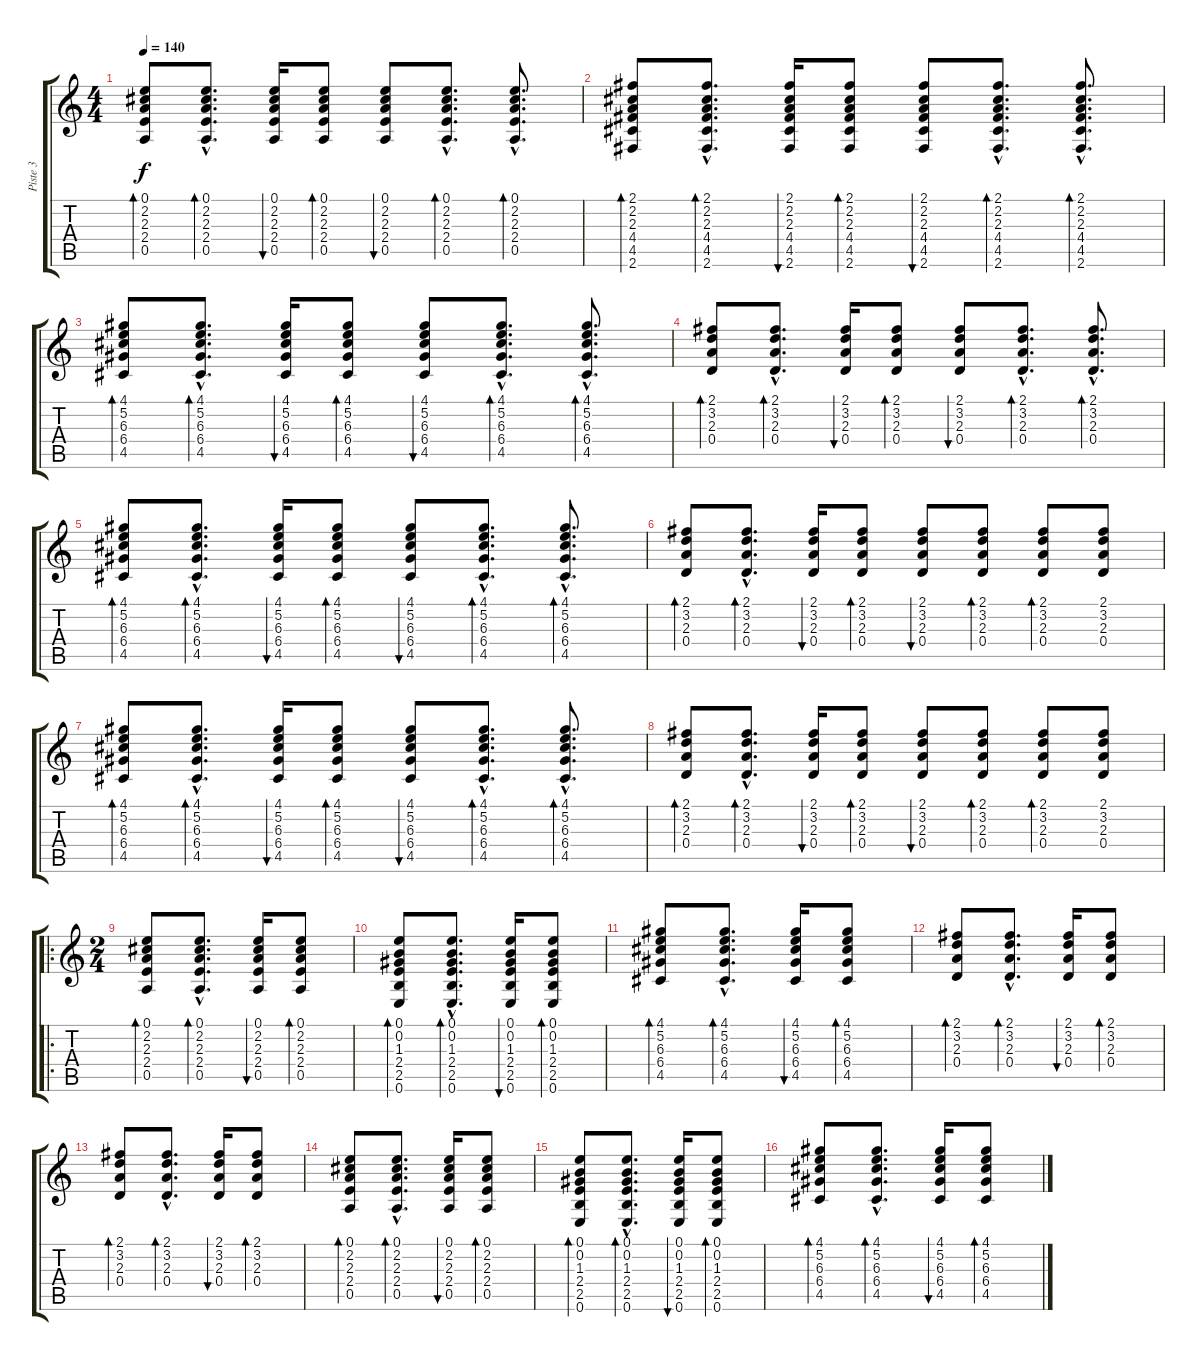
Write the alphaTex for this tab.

\track ("Piste 3" "Piste 3") {instrument acousticguitarsteel}
\staff {score tabs}
\tuning (E4 B3 G3 D3 A2 E2) {hide}
\ts (4 4)
\tempo 140
\clef g2
\ks c
(0.1 2.2 2.3 2.4 0.5).8{bd 60 dy f} (0.1{hac} 2.2{hac} 2.3{hac} 2.4{hac} 0.5{hac}).8{d bd 60} (0.1 2.2 2.3 2.4 0.5).16{bu 60} (0.1 2.2 2.3 2.4 0.5).8{bd 60} (0.1 2.2 2.3 2.4 0.5).8{bu 60} (0.1{hac} 2.2{hac} 2.3{hac} 2.4{hac} 0.5{hac}).8{d bd 60} (0.1{hac} 2.2{hac} 2.3{hac} 2.4{hac} 0.5{hac}).8{d bd 60} |
(2.1 2.2 2.3 4.4 4.5 2.6).8{bd 60} (2.1{hac} 2.2{hac} 2.3{hac} 4.4{hac} 4.5{hac} 2.6{hac}).8{d bd 60} (2.1 2.2 2.3 4.4 4.5 2.6).16{bu 60} (2.1 2.2 2.3 4.4 4.5 2.6).8{bd 60} (2.1 2.2 2.3 4.4 4.5 2.6).8{bu 60} (2.1{hac} 2.2{hac} 2.3{hac} 4.4{hac} 4.5{hac} 2.6{hac}).8{d bd 60} (2.1{hac} 2.2{hac} 2.3{hac} 4.4{hac} 4.5{hac} 2.6{hac}).8{d bd 60} |
(4.1 5.2 6.3 6.4 4.5).8{bd 60} (4.1{hac} 5.2{hac} 6.3{hac} 6.4{hac} 4.5{hac}).8{d bd 60} (4.1 5.2 6.3 6.4 4.5).16{bu 60} (4.1 5.2 6.3 6.4 4.5).8{bd 60} (4.1 5.2 6.3 6.4 4.5).8{bu 60} (4.1{hac} 5.2{hac} 6.3{hac} 6.4{hac} 4.5{hac}).8{d bd 60} (4.1{hac} 5.2{hac} 6.3{hac} 6.4{hac} 4.5{hac}).8{d bd 60} |
(2.1 3.2 2.3 0.4).8{bd 60} (2.1{hac} 3.2{hac} 2.3{hac} 0.4{hac}).8{d bd 60} (2.1 3.2 2.3 0.4).16{bu 60} (2.1 3.2 2.3 0.4).8{bd 60} (2.1 3.2 2.3 0.4).8{bu 60} (2.1{hac} 3.2{hac} 2.3{hac} 0.4{hac}).8{d bd 60} (2.1{hac} 3.2{hac} 2.3{hac} 0.4{hac}).8{d bd 60} |
(4.1 5.2 6.3 6.4 4.5).8{bd 60} (4.1{hac} 5.2{hac} 6.3{hac} 6.4{hac} 4.5{hac}).8{d bd 60} (4.1 5.2 6.3 6.4 4.5).16{bu 60} (4.1 5.2 6.3 6.4 4.5).8{bd 60} (4.1 5.2 6.3 6.4 4.5).8{bu 60} (4.1{hac} 5.2{hac} 6.3{hac} 6.4{hac} 4.5{hac}).8{d bd 60} (4.1{hac} 5.2{hac} 6.3{hac} 6.4{hac} 4.5{hac}).8{d bd 60} |
(2.1 3.2 2.3 0.4).8{bd 60} (2.1{hac} 3.2{hac} 2.3{hac} 0.4{hac}).8{d bd 60} (2.1 3.2 2.3 0.4).16{bu 60} (2.1 3.2 2.3 0.4).8{bd 60} (2.1 3.2 2.3 0.4).8{bu 60} (2.1 3.2 2.3 0.4).8{bd 60} (2.1 3.2 2.3 0.4).8{bd 60} (2.1 3.2 2.3 0.4).8 |
(4.1 5.2 6.3 6.4 4.5).8{bd 60} (4.1{hac} 5.2{hac} 6.3{hac} 6.4{hac} 4.5{hac}).8{d bd 60} (4.1 5.2 6.3 6.4 4.5).16{bu 60} (4.1 5.2 6.3 6.4 4.5).8{bd 60} (4.1 5.2 6.3 6.4 4.5).8{bu 60} (4.1{hac} 5.2{hac} 6.3{hac} 6.4{hac} 4.5{hac}).8{d bd 60} (4.1{hac} 5.2{hac} 6.3{hac} 6.4{hac} 4.5{hac}).8{d bd 60} |
(2.1 3.2 2.3 0.4).8{bd 60} (2.1{hac} 3.2{hac} 2.3{hac} 0.4{hac}).8{d bd 60} (2.1 3.2 2.3 0.4).16{bu 60} (2.1 3.2 2.3 0.4).8{bd 60} (2.1 3.2 2.3 0.4).8{bu 60} (2.1 3.2 2.3 0.4).8{bd 60} (2.1 3.2 2.3 0.4).8{bd 60} (2.1 3.2 2.3 0.4).8 |
\ro
\ts (2 4)
(0.1 2.2 2.3 2.4 0.5).8{bd 60} (0.1{hac} 2.2{hac} 2.3{hac} 2.4{hac} 0.5{hac}).8{d bd 60} (0.1 2.2 2.3 2.4 0.5).16{bu 60} (0.1 2.2 2.3 2.4 0.5).8{bd 60} |
(0.1 0.2 1.3 2.4 2.5 0.6).8{bd 60} (0.1{hac} 0.2{hac} 1.3{hac} 2.4{hac} 2.5{hac} 0.6{hac}).8{d bd 60} (0.1 0.2 1.3 2.4 2.5 0.6).16{bu 60} (0.1 0.2 1.3 2.4 2.5 0.6).8{bd 60} |
(4.1 5.2 6.3 6.4 4.5).8{bd 60} (4.1{hac} 5.2{hac} 6.3{hac} 6.4{hac} 4.5{hac}).8{d bd 60} (4.1 5.2 6.3 6.4 4.5).16{bu 60} (4.1 5.2 6.3 6.4 4.5).8{bd 60} |
(2.1 3.2 2.3 0.4).8{bd 60} (2.1{hac} 3.2{hac} 2.3{hac} 0.4{hac}).8{d bd 60} (2.1 3.2 2.3 0.4).16{bu 60} (2.1 3.2 2.3 0.4).8{bd 60} |
(2.1 3.2 2.3 0.4).8{bd 60} (2.1{hac} 3.2{hac} 2.3{hac} 0.4{hac}).8{d bd 60} (2.1 3.2 2.3 0.4).16{bu 60} (2.1 3.2 2.3 0.4).8{bd 60} |
(0.1 2.2 2.3 2.4 0.5).8{bd 60} (0.1{hac} 2.2{hac} 2.3{hac} 2.4{hac} 0.5{hac}).8{d bd 60} (0.1 2.2 2.3 2.4 0.5).16{bu 60} (0.1 2.2 2.3 2.4 0.5).8{bd 60} |
(0.1 0.2 1.3 2.4 2.5 0.6).8{bd 60} (0.1{hac} 0.2{hac} 1.3{hac} 2.4{hac} 2.5{hac} 0.6{hac}).8{d bd 60} (0.1 0.2 1.3 2.4 2.5 0.6).16{bu 60} (0.1 0.2 1.3 2.4 2.5 0.6).8{bd 60} |
(4.1 5.2 6.3 6.4 4.5).8{bd 60} (4.1{hac} 5.2{hac} 6.3{hac} 6.4{hac} 4.5{hac}).8{d bd 60} (4.1 5.2 6.3 6.4 4.5).16{bu 60} (4.1 5.2 6.3 6.4 4.5).8{bd 60}
